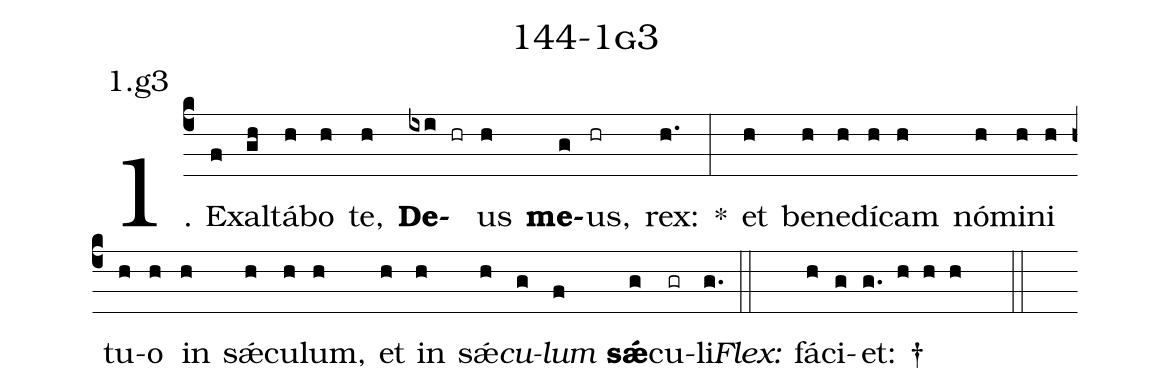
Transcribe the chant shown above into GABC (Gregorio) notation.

name: 144-1g3;
annotation: 1.g3;
%%
(c4)1. Ex(f)al(gh)tá(h)bo(h) te,(h) <b>De</b>(ixi hr)us(h) <b>me</b>(g)us,(hr) rex:(h.) *(:) et(h) be(h)ne(h)dí(h)cam(h) nó(h)mi(h)ni(h) tu(h)o(h) in(h) sǽ(h)cu(h)lum,(h) et(h) in(h) sǽ(h)<i>cu</i>(g)<i>lum</i>(f) <b>sǽ</b>(g)cu(gr)li.(g.) (::)
<i>Flex:</i>()  fá(h)ci(g)et: †(g. h h h  ::)
